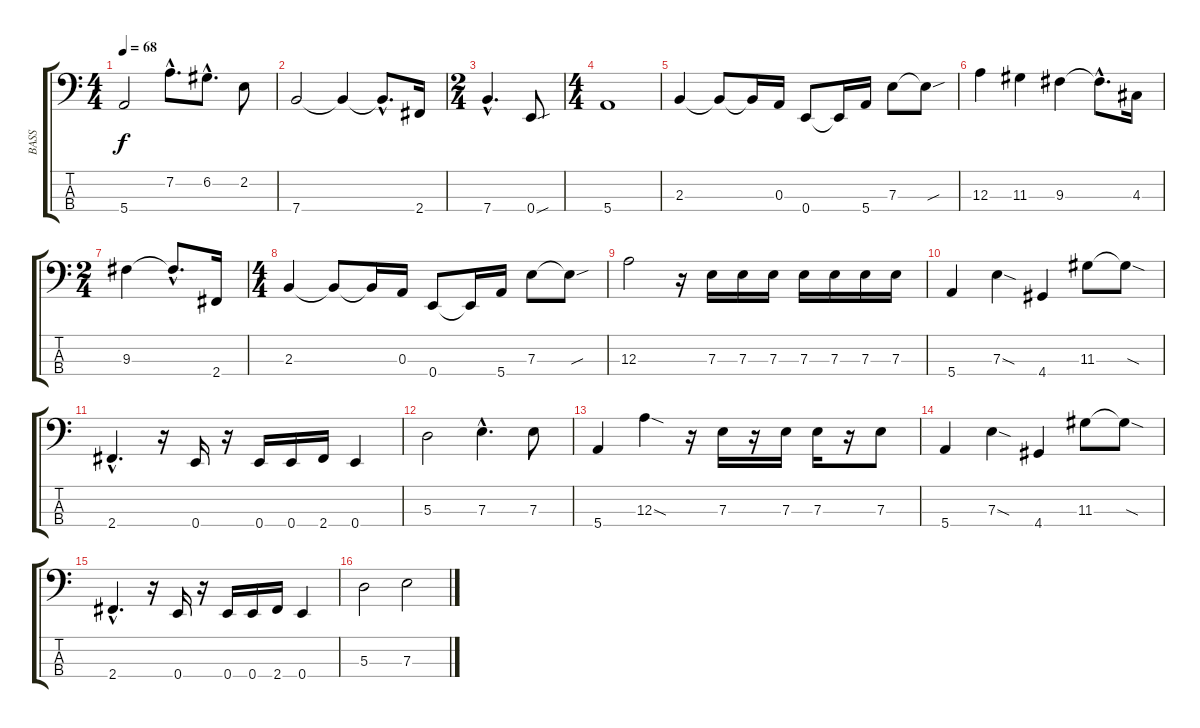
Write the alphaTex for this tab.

\track ("BASS" "BASS") {instrument electricbassfinger}
\staff {score tabs}
\tuning (G2 D2 A1 E1) {hide}
\ts (4 4)
\tempo 68
\clef f4
\ks c
5.4.2{dy f} 7.2{hac}.8{d} 6.2{hac}.8{d} 2.2.8 |
7.4.2 7.4{t}.4 7.4{hac t}.8{d} 2.4.16 |
\ts (2 4)
7.4{hac}.4{d} 0.4{sou}.8 |
\ts (4 4)
5.4.1 |
2.3.4 2.3{t}.8 2.3{t}.16 0.3.16 0.4.8 0.4{t}.16 5.4.16 7.3.8 7.3{sou t}.8 |
12.3.4 11.3.4 9.3.4 9.3{hac t}.8{d} 4.3.16 |
\ts (2 4)
9.3.4 9.3{hac t}.8{d} 2.4.16 |
\ts (4 4)
2.3.4 2.3{t}.8 2.3{t}.16 0.3.16 0.4.8 0.4{t}.16 5.4.16 7.3.8 7.3{sou t}.8 |
12.3.2 r.16 7.3.16 7.3.16 7.3.16 7.3.16 7.3.16 7.3.16 7.3.16 |
5.4.4 7.3{sod}.4 4.4.4 11.3.8 11.3{sod t}.8 |
2.4{hac}.4{d} r.16 0.4.16 r.16 0.4.16 0.4.16 2.4.16 0.4.4 |
5.3.2 7.3{hac}.4{d} 7.3.8 |
5.4.4 12.3{sod}.4 r.16 7.3.16 r.16 7.3.16 7.3.16 r.16 7.3.8 |
5.4.4 7.3{sod}.4 4.4.4 11.3.8 11.3{sod t}.8 |
2.4{hac}.4{d} r.16 0.4.16 r.16 0.4.16 0.4.16 2.4.16 0.4.4 |
5.3.2 7.3.2
